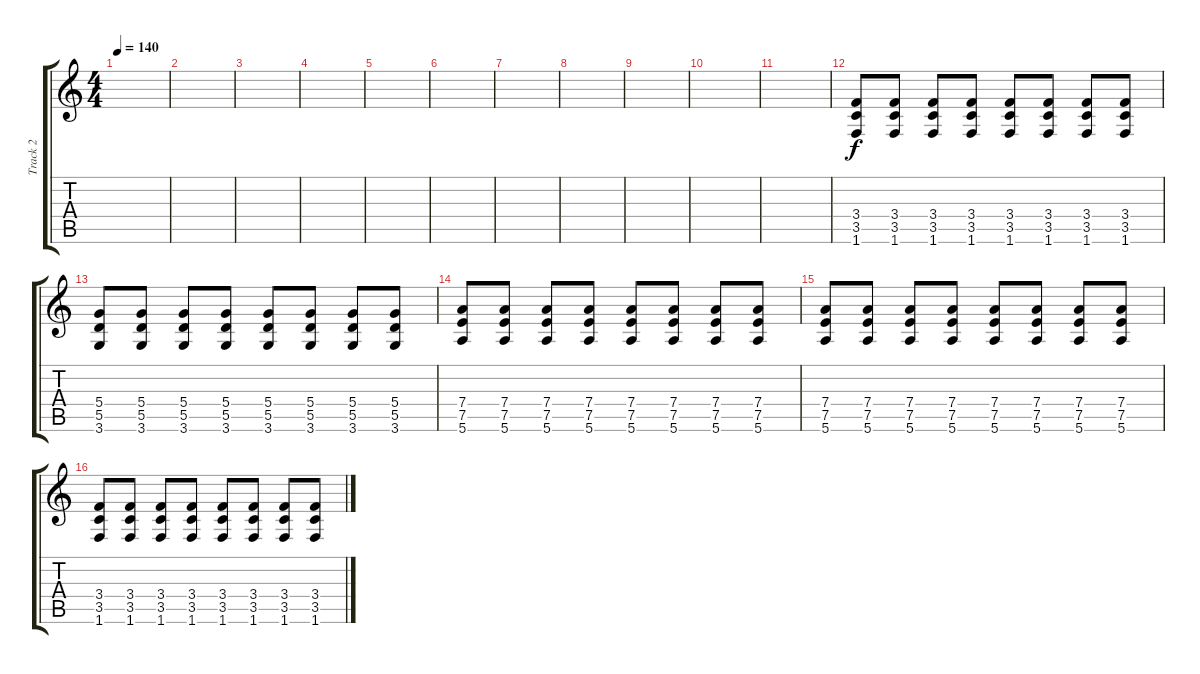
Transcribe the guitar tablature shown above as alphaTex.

\track ("Track 2" "Track 2") {instrument distortionguitar}
\staff {score tabs}
\tuning (E4 B3 G3 D3 A2 E2) {hide}
\ts (4 4)
\tempo 140
\clef g2
\ks c
|
|
|
|
|
|
|
|
|
|
|
(3.4 3.5 1.6).8 (3.4 3.5 1.6).8 (3.4 3.5 1.6).8 (3.4 3.5 1.6).8 (3.4 3.5 1.6).8 (3.4 3.5 1.6).8 (3.4 3.5 1.6).8 (3.4 3.5 1.6).8 |
(5.4 5.5 3.6).8 (5.4 5.5 3.6).8 (5.4 5.5 3.6).8 (5.4 5.5 3.6).8 (5.4 5.5 3.6).8 (5.4 5.5 3.6).8 (5.4 5.5 3.6).8 (5.4 5.5 3.6).8 |
(7.4 7.5 5.6).8 (7.4 7.5 5.6).8 (7.4 7.5 5.6).8 (7.4 7.5 5.6).8 (7.4 7.5 5.6).8 (7.4 7.5 5.6).8 (7.4 7.5 5.6).8 (7.4 7.5 5.6).8 |
(7.4 7.5 5.6).8 (7.4 7.5 5.6).8 (7.4 7.5 5.6).8 (7.4 7.5 5.6).8 (7.4 7.5 5.6).8 (7.4 7.5 5.6).8 (7.4 7.5 5.6).8 (7.4 7.5 5.6).8 |
(3.4 3.5 1.6).8 (3.4 3.5 1.6).8 (3.4 3.5 1.6).8 (3.4 3.5 1.6).8 (3.4 3.5 1.6).8 (3.4 3.5 1.6).8 (3.4 3.5 1.6).8 (3.4 3.5 1.6).8
